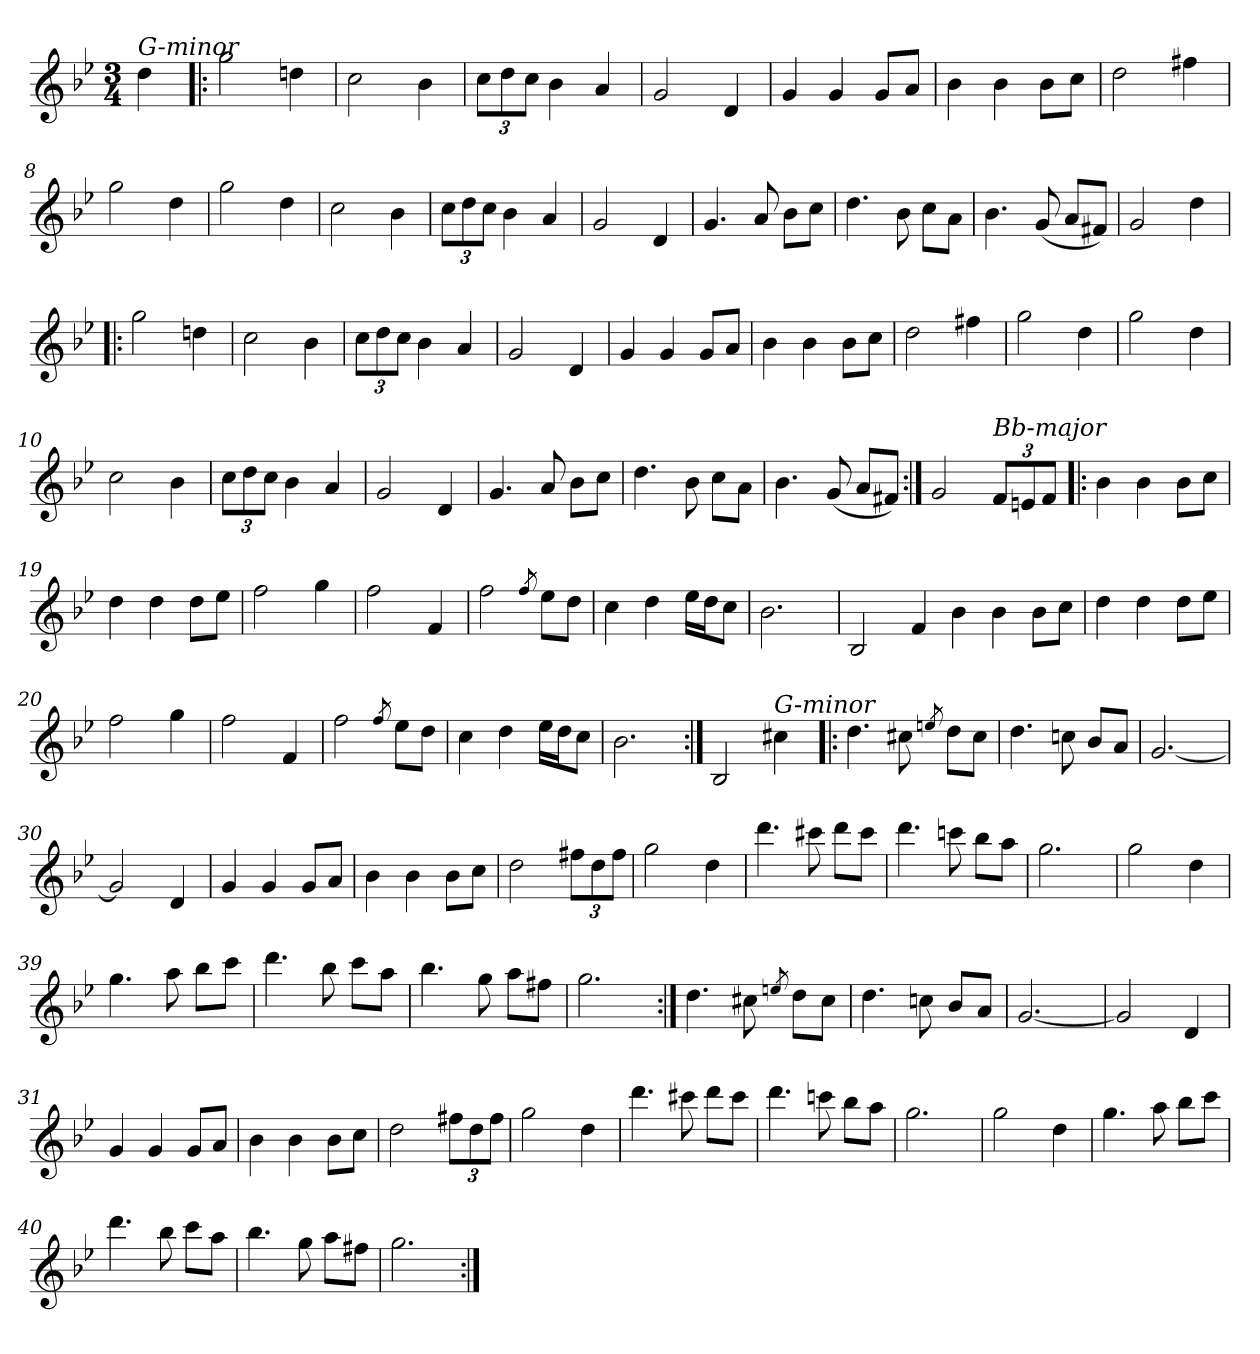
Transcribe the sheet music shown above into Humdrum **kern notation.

**kern
*part1
*staff1
*clefG2
*k[b-e-]
*g:
*M3/4
=
!LO:TX:a:i:t=G-minor
4dd
=1!|:
2gg
4ddn
=2
2cc
4b-
=3
12ccL
12dd
12ccJ
4b-
4a
=4
2g
4d
=5
4g
4g
8gL
8aJ
=6
4b-
4b-
8b-L
8ccJ
=7
2dd
4ff#X
=8
2gg
4dd
=9
2gg
4dd
=10
2cc
4b-
=11
12ccL
12dd
12ccJ
4b-
4a
=12
2g
4d
=13
4.g
8a
8b-L
8ccJ
=14
4.dd
8b-
8ccL
8aJ
=15
4.b-
(8g
8aL
8f#XJ)
=16
2g
4dd
=1!|:
2gg
4ddn
=2
2cc
4b-
=3
12ccL
12dd
12ccJ
4b-
4a
=4
2g
4d
=5
4g
4g
8gL
8aJ
=6
4b-
4b-
8b-L
8ccJ
=7
2dd
4ff#X
=8
2gg
4dd
=9
2gg
4dd
=10
2cc
4b-
=11
12ccL
12dd
12ccJ
4b-
4a
=12
2g
4d
=13
4.g
8a
8b-L
8ccJ
=14
4.dd
8b-
8ccL
8aJ
=15
4.b-
(8g
8aL
8f#XJ)
=17:|!
2g
!LO:TX:a:i:t=Bb-major
12fL
12en
12fJ
=18!|:
4b-
4b-
8b-L
8ccJ
=19
4dd
4dd
8ddL
8ee-J
=20
2ff
4gg
=21
2ff
4f
=22
2ff
8qff/
8ee-L
8ddJ
=23
4cc
4dd
16ee-LL
16ddJ
8ccJ
=24
2.b-
=25
2B-
4f
4b-
4b-
8b-L
8ccJ
=19
4dd
4dd
8ddL
8ee-J
=20
2ff
4gg
=21
2ff
4f
=22
2ff
8qff/
8ee-L
8ddJ
=23
4cc
4dd
16ee-LL
16ddJ
8ccJ
=24
2.b-
=26:|!
2B-
!LO:TX:a:i:t=G-minor
4cc#X
=27!|:
4.dd
8cc#X
8qeen/
8ddL
8cc#J
=28
4.dd
8ccn
8b-L
8aJ
=29
[2.g
=30
2g]
4d
=31
4g
4g
8gL
8aJ
=32
4b-
4b-
8b-L
8ccJ
=33
2dd
12ff#XL
12dd
12ff#J
=34
2gg
4dd
=35
4.ddd
8ccc#X
8dddL
8ccc#J
=36
4.ddd
8cccn
8bb-L
8aaJ
=37
2.gg
=38
2gg
4dd
=39
4.gg
8aa
8bb-L
8cccJ
=40
4.ddd
8bb-
8cccL
8aaJ
=41
4.bb-
8gg
8aaL
8ff#XJ
=42
2.gg
=:|!
4.dd
8cc#X
8qeen/
8ddL
8cc#J
=28
4.dd
8ccn
8b-L
8aJ
=29
[2.g
=30
2g]
4d
=31
4g
4g
8gL
8aJ
=32
4b-
4b-
8b-L
8ccJ
=33
2dd
12ff#XL
12dd
12ff#J
=34
2gg
4dd
=35
4.ddd
8ccc#X
8dddL
8ccc#J
=36
4.ddd
8cccn
8bb-L
8aaJ
=37
2.gg
=38
2gg
4dd
=39
4.gg
8aa
8bb-L
8cccJ
=40
4.ddd
8bb-
8cccL
8aaJ
=41
4.bb-
8gg
8aaL
8ff#XJ
=42
2.gg
=:|!
*-
